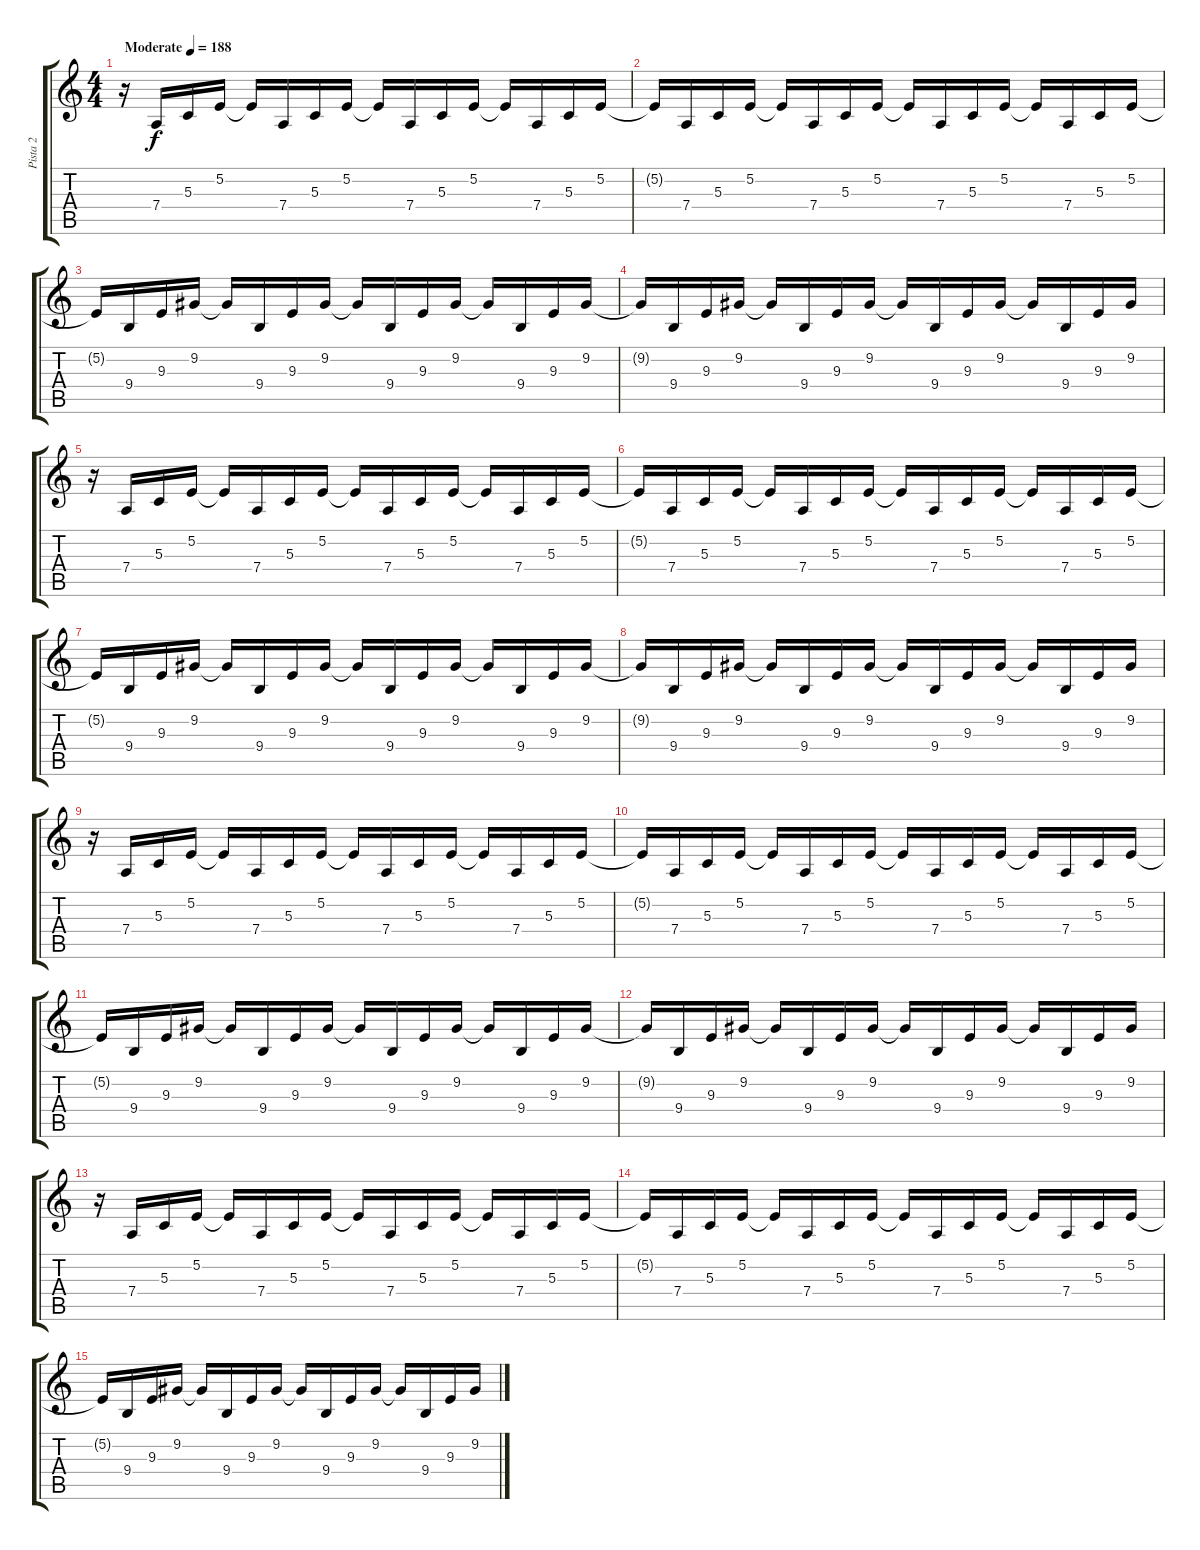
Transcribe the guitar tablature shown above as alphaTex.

\track ("Pista 2" "Pista 2") {instrument acousticgrandpiano}
\staff {score tabs}
\tuning (E4 B3 G3 D3 A2 E2) {hide}
\ts (4 4)
\tempo (188 "Moderate")
\clef g2
\ks c
r.16{dy f instrument acousticgrandpiano} 7.4.16 5.3.16 5.2.16 5.2{t}.16 7.4.16 5.3.16 5.2.16 5.2{t}.16 7.4.16 5.3.16 5.2.16 5.2{t}.16 7.4.16 5.3.16 5.2.16 |
5.2{t}.16 7.4.16 5.3.16 5.2.16 5.2{t}.16 7.4.16 5.3.16 5.2.16 5.2{t}.16 7.4.16 5.3.16 5.2.16 5.2{t}.16 7.4.16 5.3.16 5.2.16 |
5.2{t}.16 9.4.16 9.3.16 9.2.16 9.2{t}.16 9.4.16 9.3.16 9.2.16 9.2{t}.16 9.4.16 9.3.16 9.2.16 9.2{t}.16 9.4.16 9.3.16 9.2.16 |
9.2{t}.16 9.4.16 9.3.16 9.2.16 9.2{t}.16 9.4.16 9.3.16 9.2.16 9.2{t}.16 9.4.16 9.3.16 9.2.16 9.2{t}.16 9.4.16 9.3.16 9.2.16 |
r.16 7.4.16 5.3.16 5.2.16 5.2{t}.16 7.4.16 5.3.16 5.2.16 5.2{t}.16 7.4.16 5.3.16 5.2.16 5.2{t}.16 7.4.16 5.3.16 5.2.16 |
5.2{t}.16 7.4.16 5.3.16 5.2.16 5.2{t}.16 7.4.16 5.3.16 5.2.16 5.2{t}.16 7.4.16 5.3.16 5.2.16 5.2{t}.16 7.4.16 5.3.16 5.2.16 |
5.2{t}.16 9.4.16 9.3.16 9.2.16 9.2{t}.16 9.4.16 9.3.16 9.2.16 9.2{t}.16 9.4.16 9.3.16 9.2.16 9.2{t}.16 9.4.16 9.3.16 9.2.16 |
9.2{t}.16 9.4.16 9.3.16 9.2.16 9.2{t}.16 9.4.16 9.3.16 9.2.16 9.2{t}.16 9.4.16 9.3.16 9.2.16 9.2{t}.16 9.4.16 9.3.16 9.2.16 |
r.16 7.4.16 5.3.16 5.2.16 5.2{t}.16 7.4.16 5.3.16 5.2.16 5.2{t}.16 7.4.16 5.3.16 5.2.16 5.2{t}.16 7.4.16 5.3.16 5.2.16 |
5.2{t}.16 7.4.16 5.3.16 5.2.16 5.2{t}.16 7.4.16 5.3.16 5.2.16 5.2{t}.16 7.4.16 5.3.16 5.2.16 5.2{t}.16 7.4.16 5.3.16 5.2.16 |
5.2{t}.16 9.4.16 9.3.16 9.2.16 9.2{t}.16 9.4.16 9.3.16 9.2.16 9.2{t}.16 9.4.16 9.3.16 9.2.16 9.2{t}.16 9.4.16 9.3.16 9.2.16 |
9.2{t}.16 9.4.16 9.3.16 9.2.16 9.2{t}.16 9.4.16 9.3.16 9.2.16 9.2{t}.16 9.4.16 9.3.16 9.2.16 9.2{t}.16 9.4.16 9.3.16 9.2.16 |
r.16 7.4.16 5.3.16 5.2.16 5.2{t}.16 7.4.16 5.3.16 5.2.16 5.2{t}.16 7.4.16 5.3.16 5.2.16 5.2{t}.16 7.4.16 5.3.16 5.2.16 |
5.2{t}.16 7.4.16 5.3.16 5.2.16 5.2{t}.16 7.4.16 5.3.16 5.2.16 5.2{t}.16 7.4.16 5.3.16 5.2.16 5.2{t}.16 7.4.16 5.3.16 5.2.16 |
5.2{t}.16 9.4.16 9.3.16 9.2.16 9.2{t}.16 9.4.16 9.3.16 9.2.16 9.2{t}.16 9.4.16 9.3.16 9.2.16 9.2{t}.16 9.4.16 9.3.16 9.2.16
